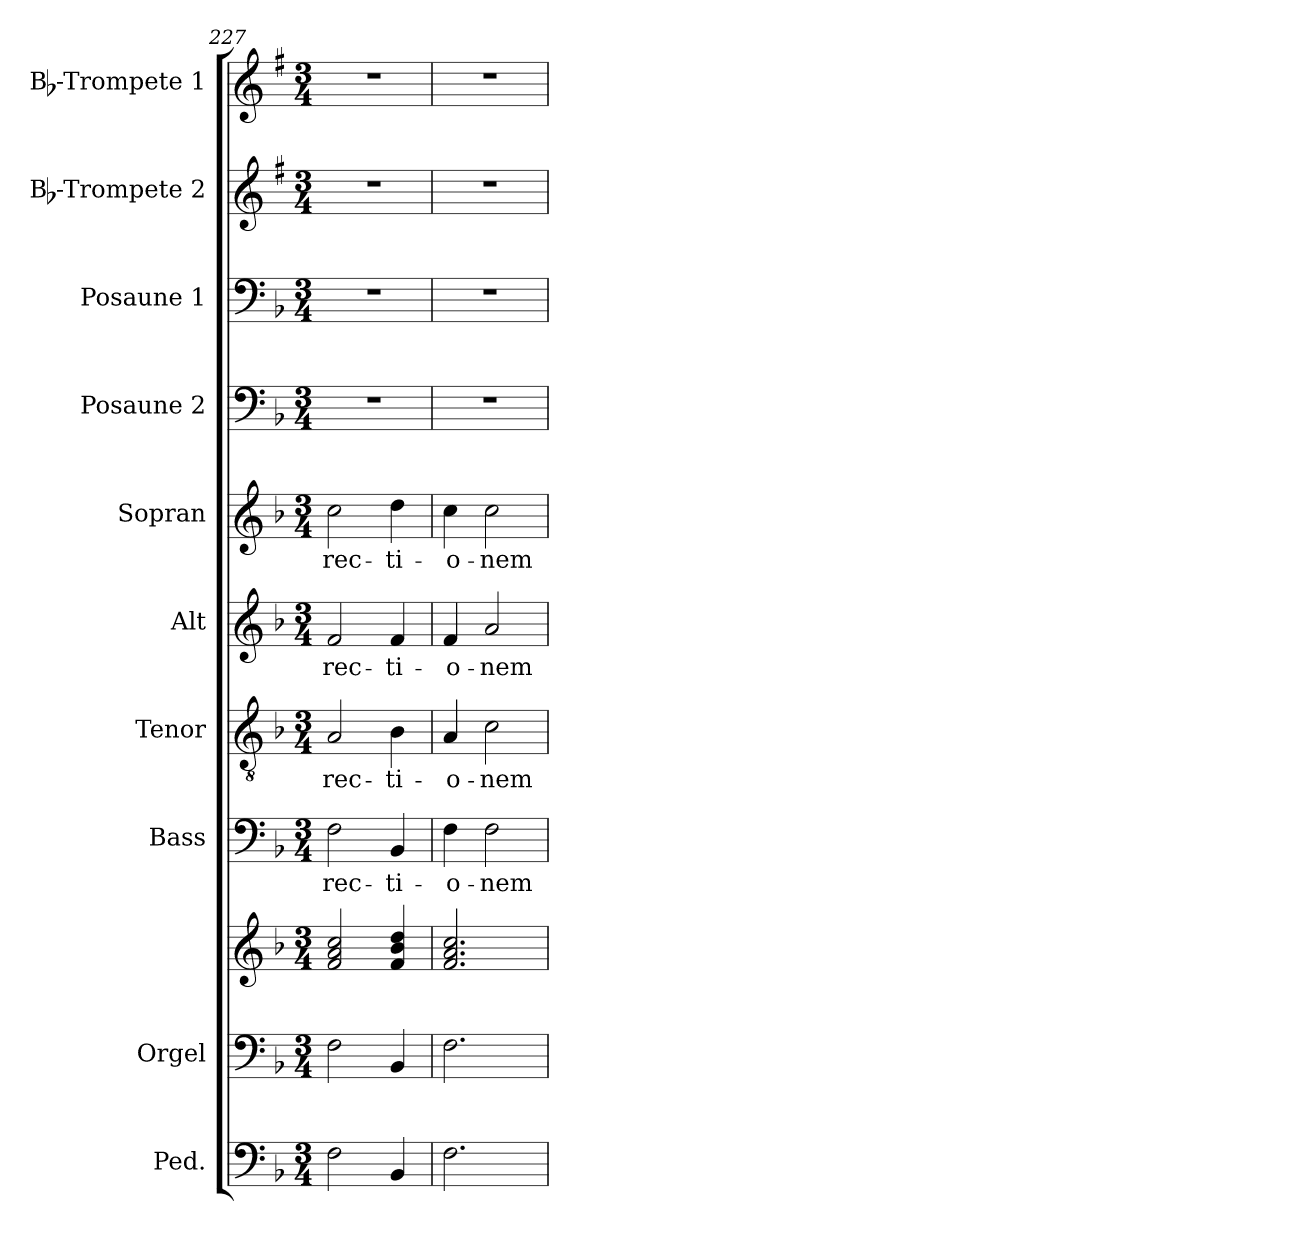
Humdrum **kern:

**kern	**kern	**kern	**kern	**text	**kern	**text	**kern	**text	**kern	**text	**kern	**kern	**kern	**kern
*part10	*part9	*part9	*part8	*part8	*part7	*part7	*part6	*part6	*part5	*part5	*part4	*part3	*part2	*part1
*staff11	*staff10	*staff9	*staff8	*staff8	*staff7	*staff7	*staff6	*staff6	*staff5	*staff5	*staff4	*staff3	*staff2	*staff1
*I"Ped.	*I"Orgel	*	*I"Bass	*	*I"Tenor	*	*I"Alt	*	*I"Sopran	*	*I"Posaune 2	*I"Posaune 1	*I"Bb-Trompete 2	*I"Bb-Trompete 1
*	*I'Org.	*	*I'B.	*	*I'T.	*	*I'A.	*	*I'S.	*	*I'Pos. 2	*I'Pos. 1	*I'Bb Trp. 2	*I'Bb Trp. 1
*clefF4	*clefF4	*clefG2	*clefF4	*	*clefGv2	*	*clefG2	*	*clefG2	*	*clefF4	*clefF4	*clefG2	*clefG2
*ITrd7c12	*	*	*	*	*	*	*	*	*	*	*	*	*ITrd1c2	*ITrd1c2
*k[b-]	*k[b-]	*k[b-]	*k[b-]	*	*k[b-]	*	*k[b-]	*	*k[b-]	*	*k[b-]	*k[b-]	*k[b-]	*k[b-]
*F:	*F:	*F:	*F:	*	*F:	*	*F:	*	*F:	*	*F:	*F:	*F:	*F:
*M3/4	*M3/4	*M3/4	*M3/4	*	*M3/4	*	*M3/4	*	*M3/4	*	*M3/4	*M3/4	*M3/4	*M3/4
=227	=227	=227	=227	=227	=227	=227	=227	=227	=227	=227	=227	=227	=227	=227
!	!	!	!	!LO:LY:b	!	!LO:LY:b	!	!LO:LY:b	!	!LO:LY:b	!	!	!	!
2FF\	2F\	2f/ 2a/ 2cc/	2F\	-rec-	2A/	-rec-	2f/	-rec-	2cc\	-rec-	2.r	2.r	2.r	2.r
!	!	!	!	!LO:LY:b	!	!LO:LY:b	!	!LO:LY:b	!	!LO:LY:b	!	!	!	!
4BBB-/	4BB-/	4f/ 4b-/ 4dd/	4BB-/	-ti-	4B-\	-ti-	4f/	-ti-	4dd\	-ti-	.	.	.	.
=228	=228	=228	=228	=228	=228	=228	=228	=228	=228	=228	=228	=228	=228	=228
!	!	!	!	!LO:LY:b	!	!LO:LY:b	!	!LO:LY:b	!	!LO:LY:b	!	!	!	!
2.FF\	2.F\	2.f/ 2.a/ 2.cc/	4F\	-o-	4A/	-o-	4f/	-o-	4cc\	-o-	2.r	2.r	2.r	2.r
!	!	!	!	!LO:LY:b	!	!LO:LY:b	!	!LO:LY:b	!	!LO:LY:b	!	!	!	!
.	.	.	2F\	-nem	2c\	-nem	2a/	-nem	2cc\	-nem	.	.	.	.
=	=	=	=	=	=	=	=	=	=	=	=	=	=	=
*-	*-	*-	*-	*-	*-	*-	*-	*-	*-	*-	*-	*-	*-	*-
